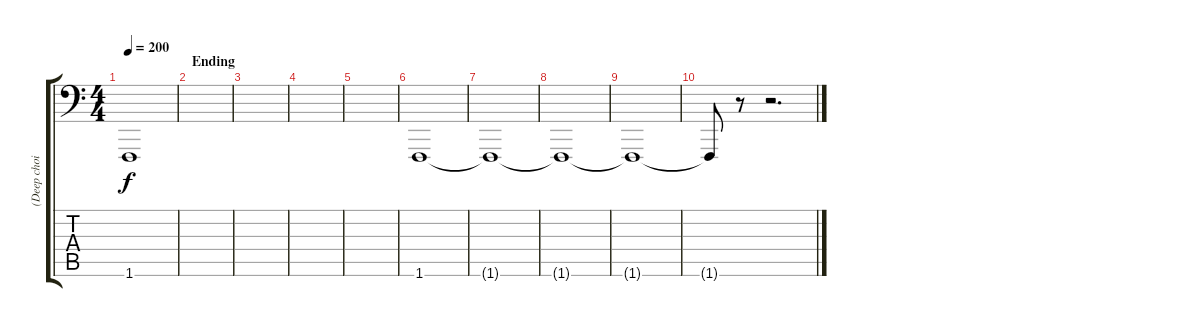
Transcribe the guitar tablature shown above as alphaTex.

\track ("(Deep choir stereo effect)" "(Deep choi") {instrument choiraahs}
\staff {score tabs}
\tuning (E4 B3 G3 D3 A2 E1) {hide}
\ts (4 4)
\tempo 200
\clef f4
\ks c
1.6{t}.1{dy f} |
\section ("" "Ending")
|
|
|
|
1.6.1 |
1.6{t}.1 |
1.6{t}.1 |
1.6{t}.1 |
1.6{t}.8 r.8 r.2{d}
